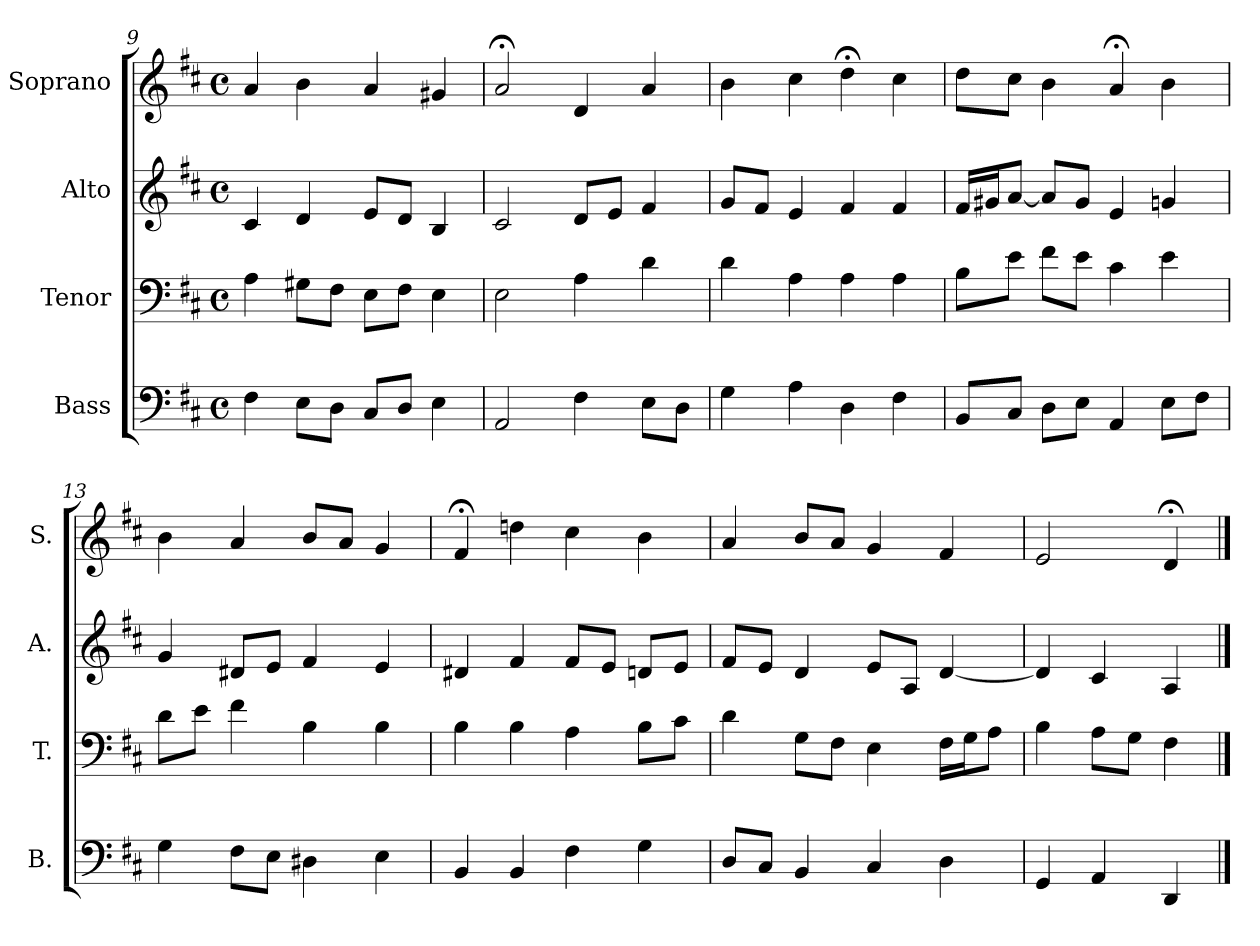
**kern	**kern	**kern	**kern
*part4	*part3	*part2	*part1
*staff4	*staff3	*staff2	*staff1
*I"Bass	*I"Tenor	*I"Alto	*I"Soprano
*I'B.	*I'T.	*I'A.	*I'S.
!!LO:LB:g=z
*clefF4	*clefF4	*clefG2	*clefG2
*k[f#c#]	*k[f#c#]	*k[f#c#]	*k[f#c#]
*D:	*D:	*D:	*D:
*M4/4	*M4/4	*M4/4	*M4/4
*met(c)	*met(c)	*met(c)	*met(c)
=9	=9	=9	=9
4F#\	4A\	4c#/	4a/
8E\L	8G#X\L	4d/	4b\
8D\J	8F#\J	.	.
8C#/L	8E\L	8e/L	4a/
8D/J	8F#\J	8d/J	.
4E\	4E\	4B/	4g#X/
=10	=10	=10	=10
2AA/	2E\	2c#/	2a;</
4F#\	4A\	8d/L	4d/
.	.	8e/J	.
8E\L	4d\	4f#/	4a/
8D\J	.	.	.
=11	=11	=11	=11
4G\	4d\	8g/L	4b\
.	.	8f#/J	.
4A\	4A\	4e/	4cc#\
4D\	4A\	4f#/	4dd;<\
4F#\	4A\	4f#/	4cc#\
=12	=12	=12	=12
8BB/L	8B\L	16f#/LL	8dd\L
.	.	16g#X/J	.
8C#/J	8e\J	[8a/J	8cc#\J
8D\L	8f#\L	8a/L]	4b\
8E\J	8e\J	8g#/J	.
4AA/	4c#\	4e/	4a;</
8E\L	4e\	4gn/	4b\
8F#\J	.	.	.
!!LO:PB:g=z
=13	=13	=13	=13
4G\	8d\L	4g/	4b\
.	8e\J	.	.
8F#\L	4f#\	8d#X/L	4a/
8E\J	.	8e/J	.
4D#X\	4B\	4f#/	8b/L
.	.	.	8a/J
4E\	4B\	4e/	4g/
=14	=14	=14	=14
4BB/	4B\	4d#X/	4f#;</
4BB/	4B\	4f#/	4ddn\
4F#\	4A\	8f#/L	4cc#\
.	.	8e/J	.
4G\	8B\L	8dn/L	4b\
.	8c#\J	8e/J	.
=15	=15	=15	=15
8D/L	4d\	8f#/L	4a/
8C#/J	.	8e/J	.
4BB/	8G\L	4d/	8b/L
.	8F#\J	.	8a/J
4C#/	4E\	8e/L	4g/
.	.	8A/J	.
4D\	16F#\LL	[4d/	4f#/
.	16G\J	.	.
.	8A\J	.	.
=16	=16	=16	=16
4GG/	4B\	4d/]	2e/
4AA/	8A\L	4c#/	.
.	8G\J	.	.
4DD/	4F#\	4A/	4d;</
==	==	==	==
*-	*-	*-	*-
